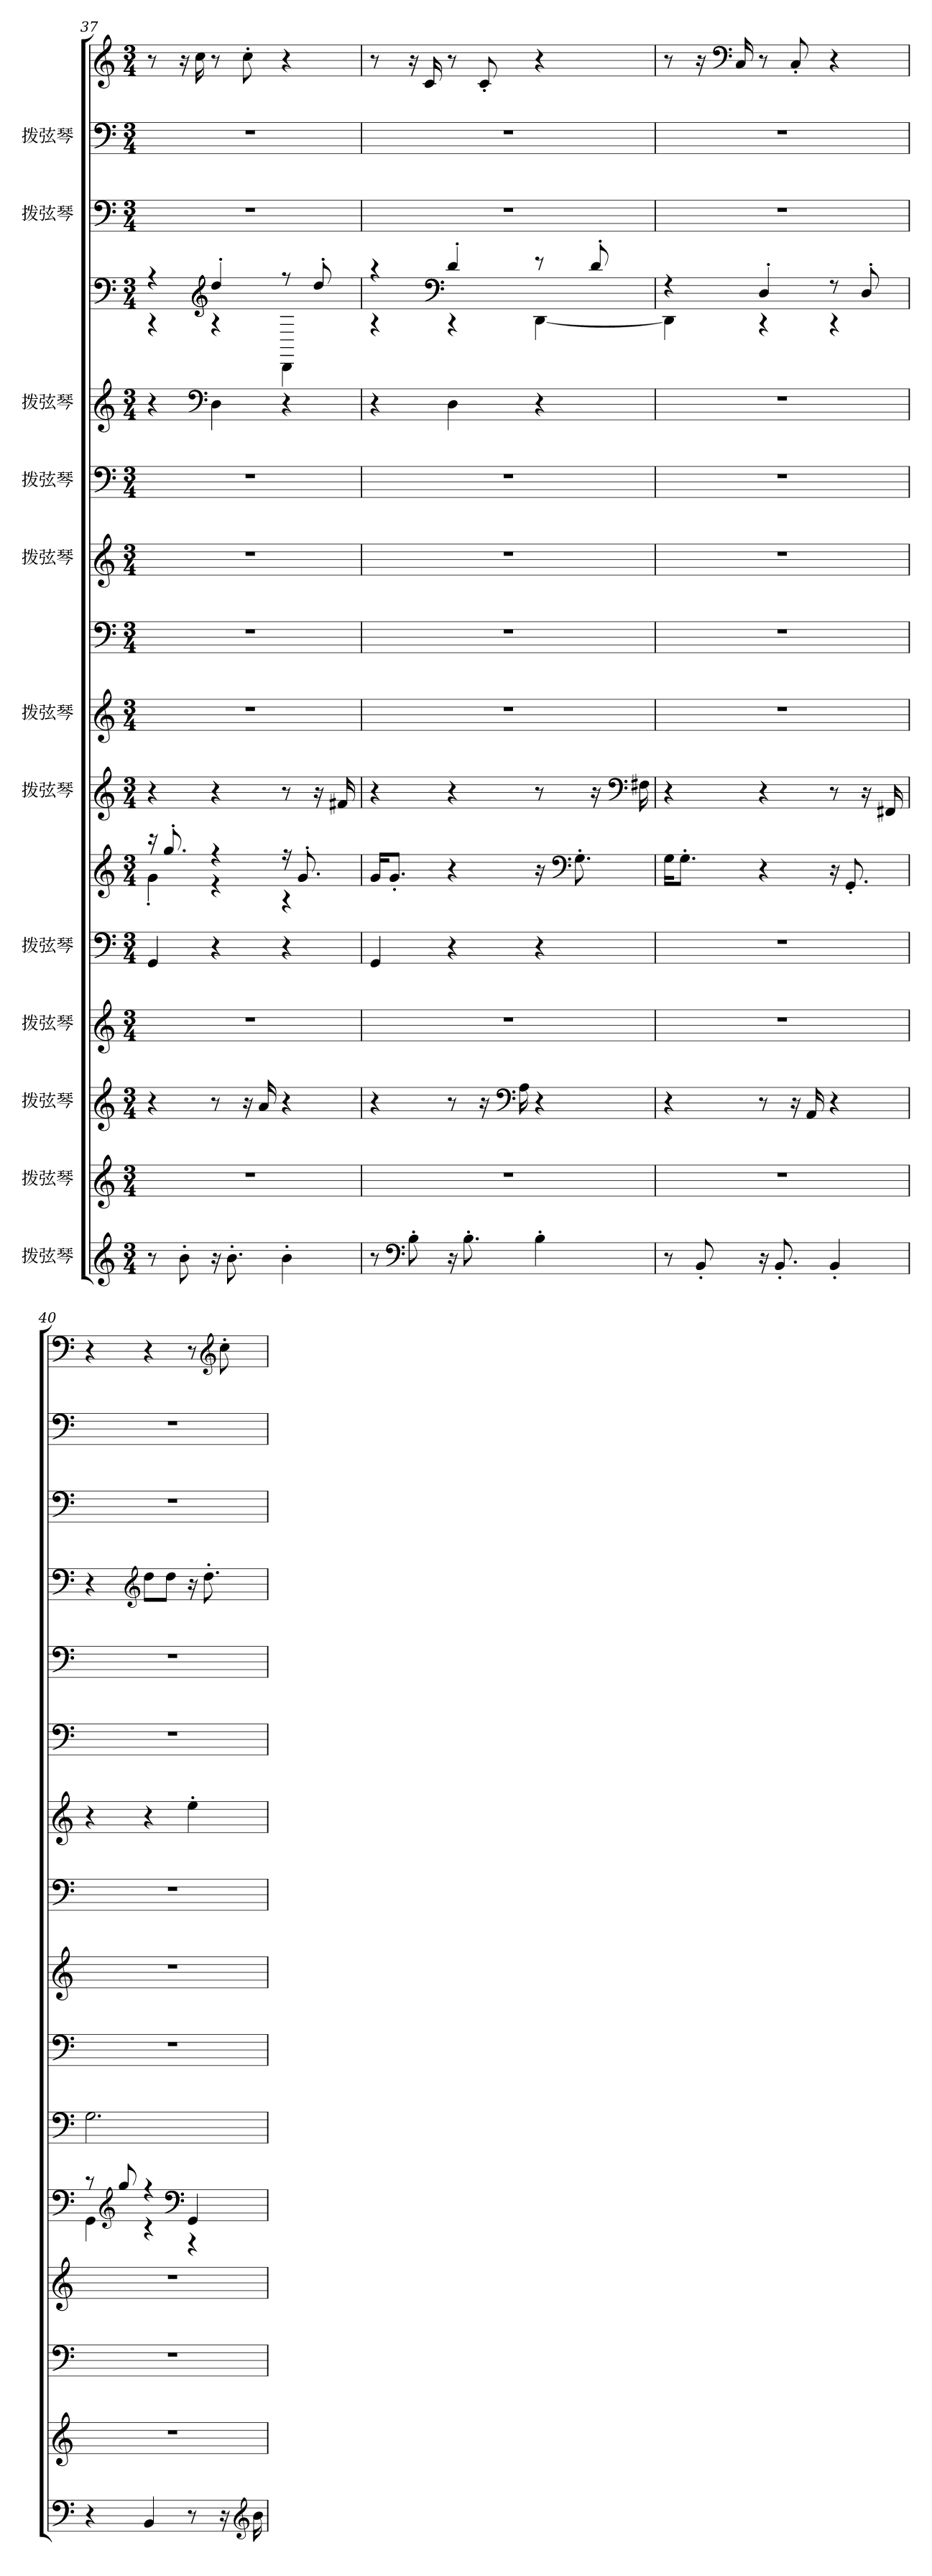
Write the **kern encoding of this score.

**kern	**kern	**kern	**kern	**kern	**kern	**kern	**kern	**kern	**kern	**kern	**kern	**kern	**kern	**kern	**kern
*part12	*part11	*part10	*part9	*part8	*part8	*part7	*part6	*part6	*part5	*part4	*part3	*part3	*part2	*part1	*part1
*staff16	*staff15	*staff14	*staff13	*staff12	*staff11	*staff10	*staff9	*staff8	*staff7	*staff6	*staff5	*staff4	*staff3	*staff2	*staff1
*I"拨弦琴	*I"拨弦琴	*I"拨弦琴	*I"拨弦琴	*I"拨弦琴	*	*I"拨弦琴	*I"拨弦琴	*	*I"拨弦琴	*I"拨弦琴	*I"拨弦琴	*	*I"拨弦琴	*I"拨弦琴	*
!!LO:PB:g=z
*clefG2	*clefG2	*clefG2	*clefG2	*clefF4	*clefG2	*clefG2	*clefG2	*clefF4	*clefG2	*clefF4	*clefG2	*clefF4	*clefF4	*clefF4	*clefG2
*k[]	*k[]	*k[]	*k[]	*k[]	*k[]	*k[]	*k[]	*k[]	*k[]	*k[]	*k[]	*k[]	*k[]	*k[]	*k[]
*M3/4	*M3/4	*M3/4	*M3/4	*M3/4	*M3/4	*M3/4	*M3/4	*M3/4	*M3/4	*M3/4	*M3/4	*M3/4	*M3/4	*M3/4	*M3/4
=37	=37	=37	=37	=37	=37	=37	=37	=37	=37	=37	=37	=37	=37	=37	=37
*	*	*	*	*	*^	*	*	*	*	*	*	*^	*	*	*
8r	2.r	4r	2.r	4GG/	16r	4g'\	4r	2.r	2.r	2.r	2.r	4r	4r	4r	2.r	2.r	8r
.	.	.	.	.	8.gg'/	.	.	.	.	.	.	.	.	.	.	.	.
8b'\	.	.	.	.	.	.	.	.	.	.	.	.	.	.	.	.	16r
.	.	.	.	.	.	.	.	.	.	.	.	.	.	.	.	.	16cc\
*	*	*	*	*	*	*	*	*	*	*	*	*clefF4	*clefG2	*	*	*	*
16r	.	8r	.	4r	4r	4r	4r	.	.	.	.	4D\	4dd'/	4r	.	.	8r
8.b'\	.	.	.	.	.	.	.	.	.	.	.	.	.	.	.	.	.
.	.	16r	.	.	.	.	.	.	.	.	.	.	.	.	.	.	8cc'\
.	.	16a/	.	.	.	.	.	.	.	.	.	.	.	.	.	.	.
4b'\	.	4r	.	4r	16r	4r	8r	.	.	.	.	4r	8r	4DD\	.	.	4r
.	.	.	.	.	8.g'/	.	.	.	.	.	.	.	.	.	.	.	.
.	.	.	.	.	.	.	16r	.	.	.	.	.	8dd'/	.	.	.	.
.	.	.	.	.	.	.	16f#X/	.	.	.	.	.	.	.	.	.	.
*	*	*	*	*	*v	*v	*	*	*	*	*	*	*	*	*	*	*
=38	=38	=38	=38	=38	=38	=38	=38	=38	=38	=38	=38	=38	=38	=38	=38	=38
8r	2.r	4r	2.r	4GG/	16g/KL	4r	2.r	2.r	2.r	2.r	4r	4r	4r	2.r	2.r	8r
.	.	.	.	.	8.g'/J	.	.	.	.	.	.	.	.	.	.	.
*clefF4	*	*	*	*	*	*	*	*	*	*	*	*	*	*	*	*
8B'\	.	.	.	.	.	.	.	.	.	.	.	.	.	.	.	16r
.	.	.	.	.	.	.	.	.	.	.	.	.	.	.	.	16c/
*	*	*	*	*	*	*	*	*	*	*	*	*clefF4	*	*	*	*
16r	.	8r	.	4r	4r	4r	.	.	.	.	4D\	4d'/	4r	.	.	8r
8.B'\	.	.	.	.	.	.	.	.	.	.	.	.	.	.	.	.
.	.	16r	.	.	.	.	.	.	.	.	.	.	.	.	.	8c'/
*	*	*clefF4	*	*	*	*	*	*	*	*	*	*	*	*	*	*
.	.	16A\	.	.	.	.	.	.	.	.	.	.	.	.	.	.
4B'\	.	4r	.	4r	16r	8r	.	.	.	.	4r	8r	[4DD\	.	.	4r
*	*	*	*	*	*clefF4	*	*	*	*	*	*	*	*	*	*	*
.	.	.	.	.	8.G'\	.	.	.	.	.	.	.	.	.	.	.
.	.	.	.	.	.	16r	.	.	.	.	.	8d'/	.	.	.	.
*	*	*	*	*	*	*clefF4	*	*	*	*	*	*	*	*	*	*
.	.	.	.	.	.	16F#X\	.	.	.	.	.	.	.	.	.	.
!!LO:PB:g=z
=39	=39	=39	=39	=39	=39	=39	=39	=39	=39	=39	=39	=39	=39	=39	=39	=39
8r	2.r	4r	2.r	2.r	16G\KL	4r	2.r	2.r	2.r	2.r	2.r	4r	4DD\]	2.r	2.r	8r
.	.	.	.	.	8.G'\J	.	.	.	.	.	.	.	.	.	.	.
8BB'/	.	.	.	.	.	.	.	.	.	.	.	.	.	.	.	16r
*	*	*	*	*	*	*	*	*	*	*	*	*	*	*	*	*clefF4
.	.	.	.	.	.	.	.	.	.	.	.	.	.	.	.	16C/
16r	.	8r	.	.	4r	4r	.	.	.	.	.	4D'/	4r	.	.	8r
8.BB'/	.	.	.	.	.	.	.	.	.	.	.	.	.	.	.	.
.	.	16r	.	.	.	.	.	.	.	.	.	.	.	.	.	8C'/
.	.	16AA/	.	.	.	.	.	.	.	.	.	.	.	.	.	.
4BB'/	.	4r	.	.	16r	8r	.	.	.	.	.	8r	4r	.	.	4r
.	.	.	.	.	8.GG'/	.	.	.	.	.	.	.	.	.	.	.
.	.	.	.	.	.	16r	.	.	.	.	.	8D'/	.	.	.	.
.	.	.	.	.	.	16FF#X/	.	.	.	.	.	.	.	.	.	.
*	*	*	*	*	*	*	*	*	*	*	*	*v	*v	*	*	*
=40	=40	=40	=40	=40	=40	=40	=40	=40	=40	=40	=40	=40	=40	=40	=40
*	*	*	*	*^	*	*	*	*	*	*	*	*	*	*	*
4r	2.r	2.r	2.r	8r	4GG\	2.G\	2.r	2.r	2.r	4r	2.r	2.r	4r	2.r	2.r	4r
*	*	*	*	*clefG2	*	*	*	*	*	*	*	*	*	*	*	*
.	.	.	.	8gg/	.	.	.	.	.	.	.	.	.	.	.	.
*	*	*	*	*	*	*	*	*	*	*	*	*	*clefG2	*	*	*
4BB/	.	.	.	4r	4r	.	.	.	.	4r	.	.	8dd\L	.	.	4r
.	.	.	.	.	.	.	.	.	.	.	.	.	8dd\J	.	.	.
*	*	*	*	*clefF4	*	*	*	*	*	*	*	*	*	*	*	*
8r	.	.	.	4GG/	4r	.	.	.	.	4ee'\	.	.	16r	.	.	8r
.	.	.	.	.	.	.	.	.	.	.	.	.	8.dd'\	.	.	.
*	*	*	*	*	*	*	*	*	*	*	*	*	*	*	*	*clefG2
16r	.	.	.	.	.	.	.	.	.	.	.	.	.	.	.	8cc'\
*clefG2	*	*	*	*	*	*	*	*	*	*	*	*	*	*	*	*
16b\	.	.	.	.	.	.	.	.	.	.	.	.	.	.	.	.
*	*	*	*	*v	*v	*	*	*	*	*	*	*	*	*	*	*
=	=	=	=	=	=	=	=	=	=	=	=	=	=	=	=
*-	*-	*-	*-	*-	*-	*-	*-	*-	*-	*-	*-	*-	*-	*-	*-
